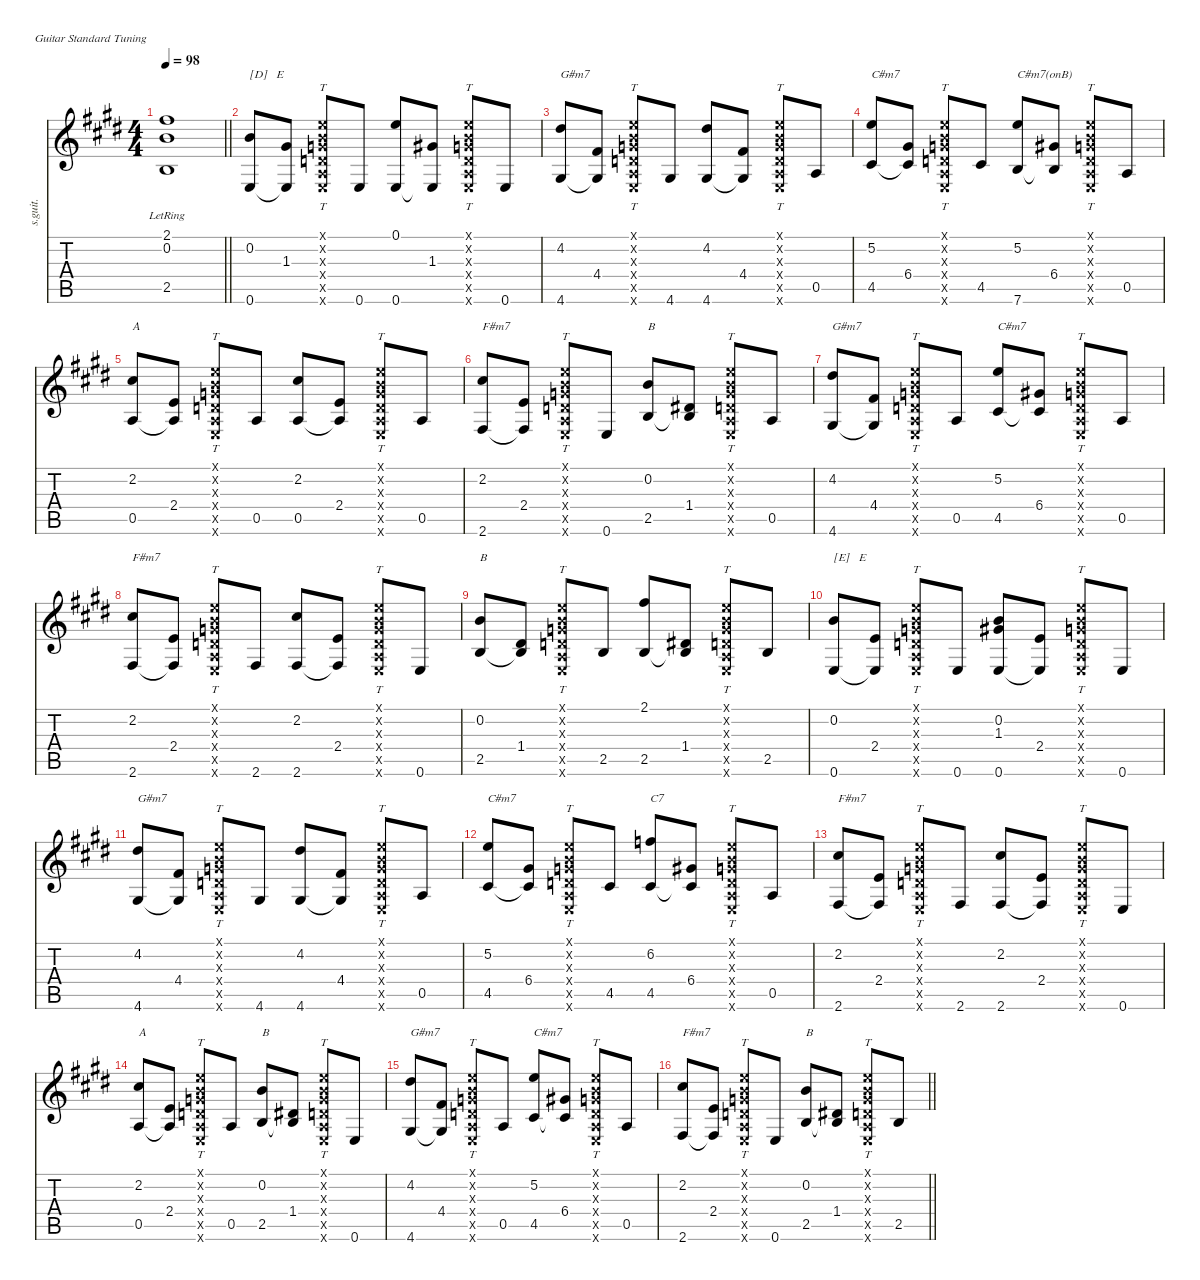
\defaultSystemsLayout 4
\hideDynamics
\bracketExtendMode nobrackets
\otherSystemsTrackNameOrientation horizontal
\track ("Rhythm" "s.guit.") {instrument acousticguitarsteel}
\staff {score tabs}
\tuning (E4 B3 G3 D3 A2 E2)
\ts (4 4)
\tempo 98
\clef g2
\barLineRight lightlight
\ks e
(2.1{acc #} 0.2{lr acc forcenatural} 2.5{acc forcenatural}).1{dy f} |
(0.2{acc forcenatural} 0.6{acc forcenatural}).8{txt "[D]   E"} (1.3{acc #} 0.6{t acc forcenatural}).8 (0.1{x acc forcenatural} 0.2{x acc forcenatural} 0.3{x acc forcenatural} 0.4{x acc forcenatural} 0.5{x acc forcenatural} 0.6{x acc forcenatural}).8{tt} 0.6{acc forcenatural}.8 (0.1{acc forcenatural} 0.6{acc forcenatural}).8 (1.3{acc #} 0.6{t acc forcenatural}).8 (0.1{x acc forcenatural} 0.2{x acc forcenatural} 0.3{x acc forcenatural} 0.4{x acc forcenatural} 0.5{x acc forcenatural} 0.6{x acc forcenatural}).8{tt} 0.6{acc forcenatural}.8 |
(4.2{acc #} 4.6{acc #}).8{txt "G#m7"} (4.4{acc #} 4.6{t acc #}).8 (0.1{x acc forcenatural} 0.2{x acc forcenatural} 0.3{x acc forcenatural} 0.4{x acc forcenatural} 0.5{x acc forcenatural} 0.6{x acc forcenatural}).8{tt} 4.6{acc #}.8 (4.2{acc #} 4.6{acc #}).8 (4.4{acc #} 4.6{t acc #}).8 (0.1{x acc forcenatural} 0.2{x acc forcenatural} 0.3{x acc forcenatural} 0.4{x acc forcenatural} 0.5{x acc forcenatural} 0.6{x acc forcenatural}).8{tt} 0.5{acc forcenatural}.8 |
(5.2{acc forcenatural} 4.5{acc #}).8{txt "C#m7"} (6.4{acc #} 4.5{t acc #}).8 (0.1{x acc forcenatural} 0.2{x acc forcenatural} 0.3{x acc forcenatural} 0.4{x acc forcenatural} 0.5{x acc forcenatural} 0.6{x acc forcenatural}).8{tt} 4.5{acc #}.8 (5.2{acc forcenatural} 7.6{acc forcenatural}).8{txt "C#m7(onB)"} (6.4{acc #} 7.6{t acc forcenatural}).8 (0.1{x acc forcenatural} 0.2{x acc forcenatural} 0.3{x acc forcenatural} 0.4{x acc forcenatural} 0.5{x acc forcenatural} 0.6{x acc forcenatural}).8{tt} 0.5{acc forcenatural}.8 |
(2.2{acc #} 0.5{acc forcenatural}).8{txt "A"} (2.4{acc forcenatural} 0.5{t acc forcenatural}).8 (0.1{x acc forcenatural} 0.2{x acc forcenatural} 0.3{x acc forcenatural} 0.4{x acc forcenatural} 0.5{x acc forcenatural} 0.6{x acc forcenatural}).8{tt} 0.5{acc forcenatural}.8 (2.2{acc #} 0.5{acc forcenatural}).8 (2.4{acc forcenatural} 0.5{t acc forcenatural}).8 (0.1{x acc forcenatural} 0.2{x acc forcenatural} 0.3{x acc forcenatural} 0.4{x acc forcenatural} 0.5{x acc forcenatural} 0.6{x acc forcenatural}).8{tt} 0.5{acc forcenatural}.8 |
(2.2{acc #} 2.6{acc #}).8{txt "F#m7"} (2.4{acc forcenatural} 2.6{t acc #}).8 (0.1{x acc forcenatural} 0.2{x acc forcenatural} 0.3{x acc forcenatural} 0.4{x acc forcenatural} 0.5{x acc forcenatural} 0.6{x acc forcenatural}).8{tt} 0.6{acc forcenatural}.8 (0.2{acc forcenatural} 2.5{acc forcenatural}).8{txt "B"} (1.4{acc #} 2.5{t acc forcenatural}).8 (0.1{x acc forcenatural} 0.2{x acc forcenatural} 0.3{x acc forcenatural} 0.4{x acc forcenatural} 0.5{x acc forcenatural} 0.6{x acc forcenatural}).8{tt} 0.5{acc forcenatural}.8 |
(4.2{acc #} 4.6{acc #}).8{txt "G#m7"} (4.4{acc #} 4.6{t acc #}).8 (0.1{x acc forcenatural} 0.2{x acc forcenatural} 0.3{x acc forcenatural} 0.4{x acc forcenatural} 0.5{x acc forcenatural} 0.6{x acc forcenatural}).8{tt} 0.5{acc forcenatural}.8 (5.2{acc forcenatural} 4.5{acc #}).8{txt "C#m7"} (6.4{acc #} 4.5{t acc #}).8 (0.1{x acc forcenatural} 0.2{x acc forcenatural} 0.3{x acc forcenatural} 0.4{x acc forcenatural} 0.5{x acc forcenatural} 0.6{x acc forcenatural}).8{tt} 0.5{acc forcenatural}.8 |
(2.2{acc #} 2.6{acc #}).8{txt "F#m7"} (2.4{acc forcenatural} 2.6{t acc #}).8 (0.1{x acc forcenatural} 0.2{x acc forcenatural} 0.3{x acc forcenatural} 0.4{x acc forcenatural} 0.5{x acc forcenatural} 0.6{x acc forcenatural}).8{tt} 2.6{acc #}.8 (2.2{acc #} 2.6{acc #}).8 (2.4{acc forcenatural} 2.6{t acc #}).8 (0.1{x acc forcenatural} 0.2{x acc forcenatural} 0.3{x acc forcenatural} 0.4{x acc forcenatural} 0.5{x acc forcenatural} 0.6{x acc forcenatural}).8{tt} 0.6{acc forcenatural}.8 |
(0.2{acc forcenatural} 2.5{acc forcenatural}).8{txt "B"} (1.4{acc #} 2.5{t acc forcenatural}).8 (0.1{x acc forcenatural} 0.2{x acc forcenatural} 0.3{x acc forcenatural} 0.4{x acc forcenatural} 0.5{x acc forcenatural} 0.6{x acc forcenatural}).8{tt} 2.5{acc forcenatural}.8 (2.1{acc #} 2.5{acc forcenatural}).8 (1.4{acc #} 2.5{t acc forcenatural}).8 (0.1{x acc forcenatural} 0.2{x acc forcenatural} 0.3{x acc forcenatural} 0.4{x acc forcenatural} 0.5{x acc forcenatural} 0.6{x acc forcenatural}).8{tt} 2.5{acc forcenatural}.8 |
(0.2{acc forcenatural} 0.6{acc forcenatural}).8{txt "[E]   E"} (2.4{acc forcenatural} 0.6{t acc forcenatural}).8 (0.1{x acc forcenatural} 0.2{x acc forcenatural} 0.3{x acc forcenatural} 0.4{x acc forcenatural} 0.5{x acc forcenatural} 0.6{x acc forcenatural}).8{tt} 0.6{acc forcenatural}.8 (0.2{acc forcenatural} 1.3{acc #} 0.6{acc forcenatural}).8 (2.4{acc forcenatural} 0.6{t acc forcenatural}).8 (0.1{x acc forcenatural} 0.2{x acc forcenatural} 0.3{x acc forcenatural} 0.4{x acc forcenatural} 0.5{x acc forcenatural} 0.6{x acc forcenatural}).8{tt} 0.6{acc forcenatural}.8 |
(4.2{acc #} 4.6{acc #}).8{txt "G#m7"} (4.4{acc #} 4.6{t acc #}).8 (0.1{x acc forcenatural} 0.2{x acc forcenatural} 0.3{x acc forcenatural} 0.4{x acc forcenatural} 0.5{x acc forcenatural} 0.6{x acc forcenatural}).8{tt} 4.6{acc #}.8 (4.2{acc #} 4.6{acc #}).8 (4.4{acc #} 4.6{t acc #}).8 (0.1{x acc forcenatural} 0.2{x acc forcenatural} 0.3{x acc forcenatural} 0.4{x acc forcenatural} 0.5{x acc forcenatural} 0.6{x acc forcenatural}).8{tt} 0.5{acc forcenatural}.8 |
(5.2{acc forcenatural} 4.5{acc #}).8{txt "C#m7"} (6.4{acc #} 4.5{t acc #}).8 (0.1{x acc forcenatural} 0.2{x acc forcenatural} 0.3{x acc forcenatural} 0.4{x acc forcenatural} 0.5{x acc forcenatural} 0.6{x acc forcenatural}).8{tt} 4.5{acc #}.8 (6.2{acc forcenatural} 4.5{acc #}).8{txt "C7"} (6.4{acc #} 4.5{t acc #}).8 (0.1{x acc forcenatural} 0.2{x acc forcenatural} 0.3{x acc forcenatural} 0.4{x acc forcenatural} 0.5{x acc forcenatural} 0.6{x acc forcenatural}).8{tt} 0.5{acc forcenatural}.8 |
(2.2{acc #} 2.6{acc #}).8{txt "F#m7"} (2.4{acc forcenatural} 2.6{t acc #}).8 (0.1{x acc forcenatural} 0.2{x acc forcenatural} 0.3{x acc forcenatural} 0.4{x acc forcenatural} 0.5{x acc forcenatural} 0.6{x acc forcenatural}).8{tt} 2.6{acc #}.8 (2.2{acc #} 2.6{acc #}).8 (2.4{acc forcenatural} 2.6{t acc #}).8 (0.1{x acc forcenatural} 0.2{x acc forcenatural} 0.3{x acc forcenatural} 0.4{x acc forcenatural} 0.5{x acc forcenatural} 0.6{x acc forcenatural}).8{tt} 0.6{acc forcenatural}.8 |
(2.2{acc #} 0.5{acc forcenatural}).8{txt "A"} (2.4{acc forcenatural} 0.5{t acc forcenatural}).8 (0.1{x acc forcenatural} 0.2{x acc forcenatural} 0.3{x acc forcenatural} 0.4{x acc forcenatural} 0.5{x acc forcenatural} 0.6{x acc forcenatural}).8{tt} 0.5{acc forcenatural}.8 (0.2{acc forcenatural} 2.5{acc forcenatural}).8{txt "B"} (1.4{acc #} 2.5{t acc forcenatural}).8 (0.1{x acc forcenatural} 0.2{x acc forcenatural} 0.3{x acc forcenatural} 0.4{x acc forcenatural} 0.5{x acc forcenatural} 0.6{x acc forcenatural}).8{tt} 0.6{acc forcenatural}.8 |
(4.2{acc #} 4.6{acc #}).8{txt "G#m7"} (4.4{acc #} 4.6{t acc #}).8 (0.1{x acc forcenatural} 0.2{x acc forcenatural} 0.3{x acc forcenatural} 0.4{x acc forcenatural} 0.5{x acc forcenatural} 0.6{x acc forcenatural}).8{tt} 0.5{acc forcenatural}.8 (5.2{acc forcenatural} 4.5{acc #}).8{txt "C#m7"} (6.4{acc #} 4.5{t acc #}).8 (0.1{x acc forcenatural} 0.2{x acc forcenatural} 0.3{x acc forcenatural} 0.4{x acc forcenatural} 0.5{x acc forcenatural} 0.6{x acc forcenatural}).8{tt} 0.5{acc forcenatural}.8 |
\barLineRight lightlight
(2.2{acc #} 2.6{acc #}).8{txt "F#m7"} (2.4{acc forcenatural} 2.6{t acc #}).8 (0.1{x acc forcenatural} 0.2{x acc forcenatural} 0.3{x acc forcenatural} 0.4{x acc forcenatural} 0.5{x acc forcenatural} 0.6{x acc forcenatural}).8{tt} 0.6{acc forcenatural}.8 (0.2{acc forcenatural} 2.5{acc forcenatural}).8{txt "B"} (1.4{acc #} 2.5{t acc forcenatural}).8 (0.1{x acc forcenatural} 0.2{x acc forcenatural} 0.3{x acc forcenatural} 0.4{x acc forcenatural} 0.5{x acc forcenatural} 0.6{x acc forcenatural}).8{tt} 2.5{acc forcenatural}.8
